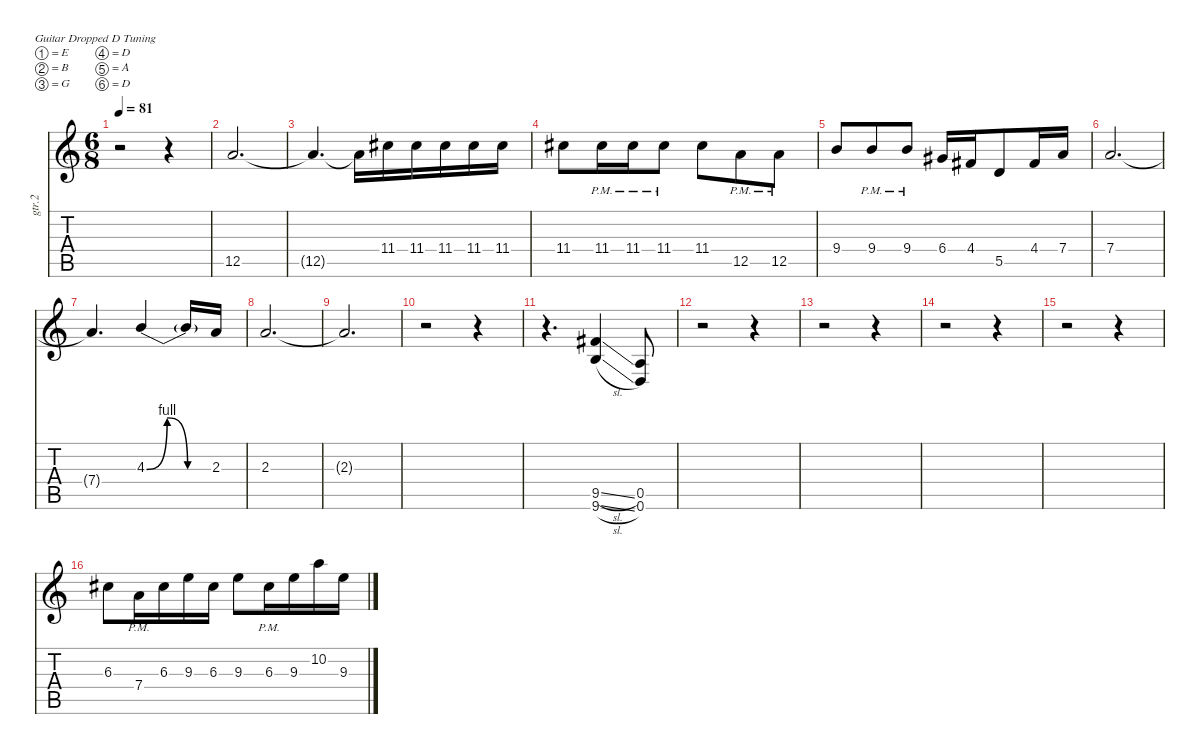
\defaultSystemsLayout 4
\hideDynamics
\bracketExtendMode nobrackets
\otherSystemsTrackNameOrientation horizontal
\track ("Guitar 2" "gtr.2") {instrument distortionguitar}
\staff {score tabs}
\tuning (E4 B3 G3 D3 A2 D2)
\ts (6 8)
\tempo 81
\clef g2
\ks c
r.2{dy f beam Down} r.4{beam Down} |
12.5.2{d beam Up} |
12.5{t}.4{d beam Up} 12.5{t}.16{beam Down} 11.4{acc #}.16{beam Down} 11.4{acc #}.16{beam Down} 11.4{acc #}.16{beam Down} 11.4{acc #}.16{beam Down} 11.4{acc #}.16{beam Down} |
11.4{acc #}.8{beam Down} 11.4{pm acc #}.16{beam Down} 11.4{pm acc #}.16{beam Down} 11.4{pm acc #}.8{beam Down} 11.4{acc #}.8{beam Down} 12.5{pm}.8{beam Down} 12.5{pm}.8{beam Down} |
9.4.8{beam Up} 9.4{pm}.8{beam Up} 9.4{pm}.8{beam Up} 6.4{acc #}.16{beam Up} 4.4{acc #}.16{beam Up} 5.5.8{beam Up} 4.4{acc #}.16{beam Up} 7.4.16{beam Up} |
7.4.2{d beam Up} |
7.4{t}.4{d beam Up} 4.3{be (bendrelease 0 0 30 4 30 4 60 0)}.4{beam Up} 4.3{be (hold 0 0 60 0) t}.16{beam Up} 2.3.16{beam Up} |
2.3.2{d beam Up} |
2.3{t}.2{d beam Up} |
r.2{beam Down} r.4{beam Down} |
r.4{d beam Down} (9.5{sl acc #} 9.6{sl}).4{beam Up} (0.5 0.6).8{beam Up} |
r.2{beam Down} r.4{beam Down} |
r.2{beam Down} r.4{beam Down} |
r.2{beam Down} r.4{beam Down} |
r.2{beam Down} r.4{beam Down} |
6.3{acc #}.8{beam Down} 7.4{pm}.16{beam Down} 6.3{acc #}.16{beam Down} 9.3.16{beam Down} 6.3{acc #}.16{beam Down} 9.3.8{beam Down} 6.3{pm acc #}.16{beam Down} 9.3.16{beam Down} 10.2.16{beam Down} 9.3.16{beam Down}
